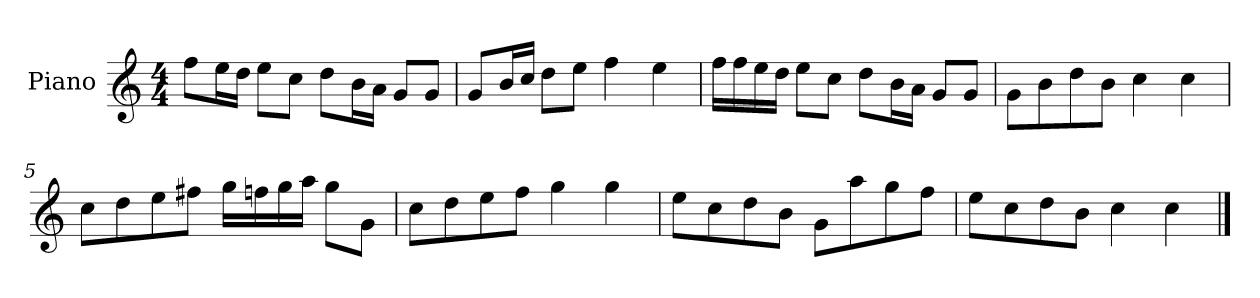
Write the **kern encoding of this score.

**kern
*part1
*staff1
*I"Piano
*I'P-no
*clefG2
*k[]
*M4/4
*MM90
=1
8ff\L
16ee\L
16dd\JJ
8ee\L
8cc\J
8dd\L
16b\L
16a\JJ
8g/L
8g/J
=2
8g/L
16b/L
16cc/JJ
8dd\L
8ee\J
4ff\
4ee\
=3
16ff\LL
16ff\
16ee\
16dd\JJ
8ee\L
8cc\J
8dd\L
16b\L
16a\JJ
8g/L
8g/J
=4
8g\L
8b\
8dd\
8b\J
4cc\
4cc\
!!LO:LB:g=z
=5
8cc\L
8dd\
8ee\
8ff#X\J
16gg\LL
16ffn\
16gg\
16aa\JJ
8gg\L
8g\J
=6
8cc\L
8dd\
8ee\
8ff\J
4gg\
4gg\
=7
8ee\L
8cc\
8dd\
8b\J
8g\L
8aa\
8gg\
8ff\J
=8
8ee\L
8cc\
8dd\
8b\J
4cc\
4cc\
==
*-
